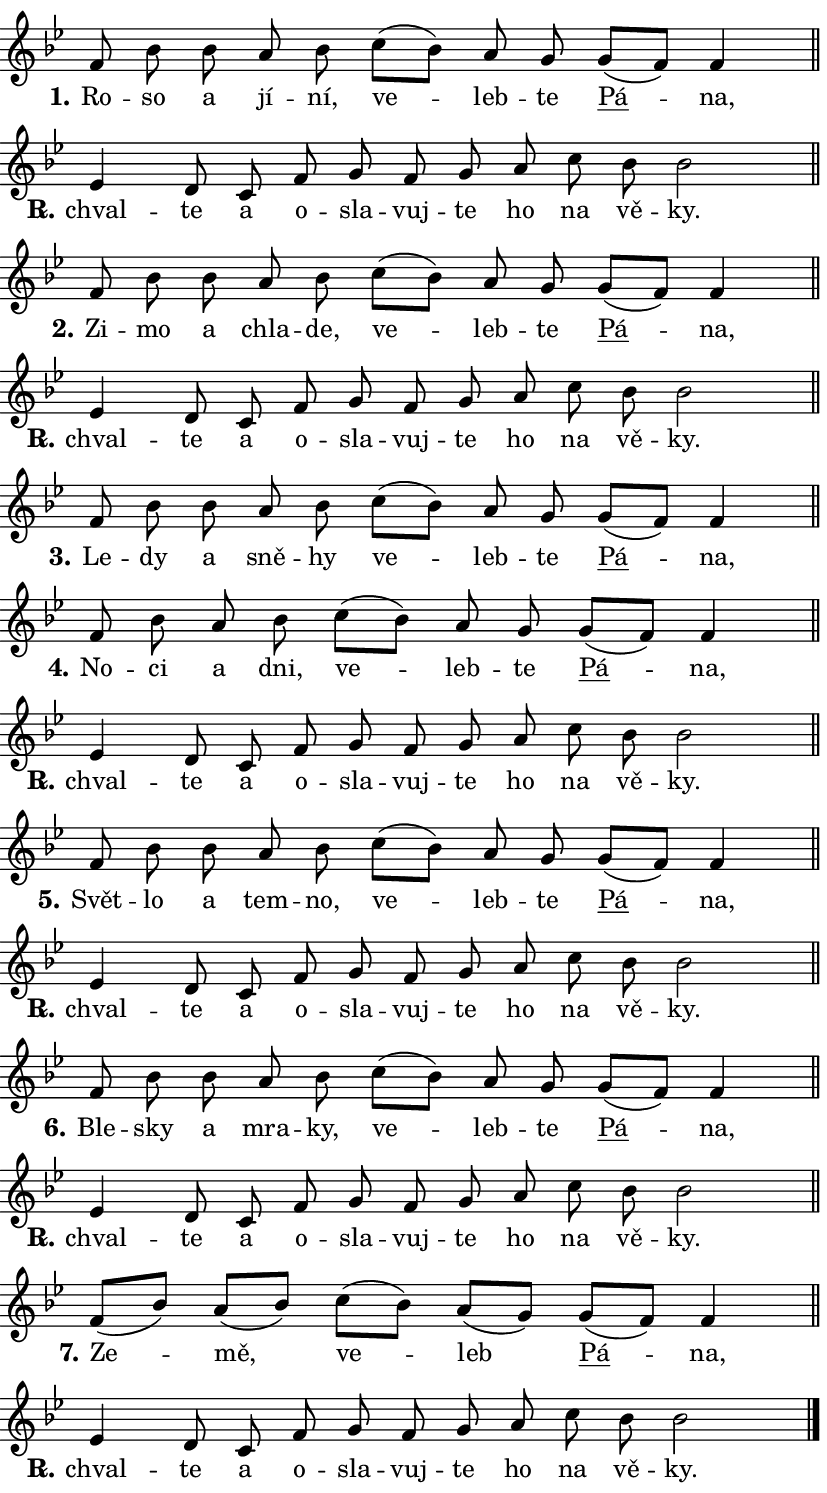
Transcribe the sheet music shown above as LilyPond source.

\version "2.24.0"
\header { tagline = "" }
\paper {
  indent = 0\cm
  top-margin = 0\cm
  right-margin = 0.13\cm % to fit lyric hyphens
  bottom-margin = 0\cm
  left-margin = 0\cm
  paper-width = 14\cm
  page-breaking = #ly:one-page-breaking
  system-system-spacing.basic-distance = #11
  score-system-spacing.basic-distance = #11
  ragged-last = ##f
}


%% Author: Thomas Morley
%% https://lists.gnu.org/archive/html/lilypond-user/2020-05/msg00002.html
#(define (line-position grob)
"Returns position of @var[grob} in current system:
   @code{'start}, if at first time-step
   @code{'end}, if at last time-step
   @code{'middle} otherwise
"
  (let* ((col (ly:item-get-column grob))
         (ln (ly:grob-object col 'left-neighbor))
         (rn (ly:grob-object col 'right-neighbor))
         (col-to-check-left (if (ly:grob? ln) ln col))
         (col-to-check-right (if (ly:grob? rn) rn col))
         (break-dir-left
           (and
             (ly:grob-property col-to-check-left 'non-musical #f)
             (ly:item-break-dir col-to-check-left)))
         (break-dir-right
           (and
             (ly:grob-property col-to-check-right 'non-musical #f)
             (ly:item-break-dir col-to-check-right))))
        (cond ((eqv? 1 break-dir-left) 'start)
              ((eqv? -1 break-dir-right) 'end)
              (else 'middle))))

#(define (tranparent-at-line-position vctor)
  (lambda (grob)
  "Relying on @code{line-position} select the relevant enry from @var{vctor}.
Used to determine transparency,"
    (case (line-position grob)
      ((end) (not (vector-ref vctor 0)))
      ((middle) (not (vector-ref vctor 1)))
      ((start) (not (vector-ref vctor 2))))))

noteHeadBreakVisibility =
#(define-music-function (break-visibility)(vector?)
"Makes @code{NoteHead}s transparent relying on @var{break-visibility}"
#{
  \override NoteHead.transparent =
    #(tranparent-at-line-position break-visibility)
#})

#(define delete-ledgers-for-transparent-note-heads
  (lambda (grob)
    "Reads whether a @code{NoteHead} is transparent.
If so this @code{NoteHead} is removed from @code{'note-heads} from
@var{grob}, which is supposed to be @code{LedgerLineSpanner}.
As a result ledgers are not printed for this @code{NoteHead}"
    (let* ((nhds-array (ly:grob-object grob 'note-heads))
           (nhds-list
             (if (ly:grob-array? nhds-array)
                 (ly:grob-array->list nhds-array)
                 '()))
           ;; Relies on the transparent-property being done before
           ;; Staff.LedgerLineSpanner.after-line-breaking is executed.
           ;; This is fragile ...
           (to-keep
             (remove
               (lambda (nhd)
                 (ly:grob-property nhd 'transparent #f))
               nhds-list)))
      ;; TODO find a better method to iterate over grob-arrays, similiar
      ;; to filter/remove etc for lists
      ;; For now rebuilt from scratch
      (set! (ly:grob-object grob 'note-heads)  '())
      (for-each
        (lambda (nhd)
          (ly:pointer-group-interface::add-grob grob 'note-heads nhd))
        to-keep))))

squashNotes = {
  \override NoteHead.X-extent = #'(-0.2 . 0.2)
  \override NoteHead.Y-extent = #'(-0.75 . 0)
  \override NoteHead.stencil =
    #(lambda (grob)
       (let ((pos (ly:grob-property grob 'staff-position)))
         (begin
           (if (< pos -7) (display "ERROR: Lower brevis then expected\n") (display ""))
           (if (<= pos -6) ly:text-interface::print ly:note-head::print))))
}
unSquashNotes = {
  \revert NoteHead.X-extent
  \revert NoteHead.Y-extent
  \revert NoteHead.stencil
}

hideNotes = \noteHeadBreakVisibility #begin-of-line-visible
unHideNotes = \noteHeadBreakVisibility #all-visible

% work-around for resetting accidentals
% https://lilypond.org/doc/v2.23/Documentation/notation/displaying-rhythms#unmetered-music
cadenzaMeasure = {
  \cadenzaOff
  \partial 1024 s1024
  \cadenzaOn
}

#(define-markup-command (accent layout props text) (markup?)
  "Underline accented syllable"
  (interpret-markup layout props
    #{\markup \override #'(offset . 4.3) \underline { #text }#}))

responsum = \markup \concat {
  "R" \hspace #-1.05 \path #0.1 #'((moveto 0 0.07) (lineto 0.9 0.8)) \hspace #0.05 "."
}

spaceSize = #0.6828661417322834 % exact space size for TeX Gyre Schola

\layout {
  \context {
    \Staff
    \remove "Time_signature_engraver"
    \override LedgerLineSpanner.after-line-breaking = #delete-ledgers-for-transparent-note-heads
  }
  \context {
    \Lyrics {
      \override LyricSpace.minimum-distance = \spaceSize
      \override LyricText.font-name = #"TeX Gyre Schola"
      \override LyricText.font-size = 1
      \override StanzaNumber.font-name = #"TeX Gyre Schola Bold"
      \override StanzaNumber.font-size = 1
    }
  }
  \context {
    \Score 
    \override NoteHead.text =
      #(lambda (grob) 
        (let ((pos (ly:grob-property grob 'staff-position)))
          #{\markup {
            \combine
              \halign #-0.55 \raise #(if (= pos -6) 0 0.5) \override #'(thickness . 2) \draw-line #'(3.2 . 0)
              \musicglyph "noteheads.sM1"
          }#}))
  }
}

% magnetic-lyrics.ily
%
%   written by
%     Jean Abou Samra <jean@abou-samra.fr>
%     Werner Lemberg <wl@gnu.org>
%
%   adapted by
%     Jiri Hon <jiri.hon@gmail.com>
%
% Version 2022-Apr-15

% https://www.mail-archive.com/lilypond-user@gnu.org/msg149350.html

#(define (Left_hyphen_pointer_engraver context)
   "Collect syllable-hyphen-syllable occurrences in lyrics and store
them in properties.  This engraver only looks to the left.  For
example, if the lyrics input is @code{foo -- bar}, it does the
following.

@itemize @bullet
@item
Set the @code{text} property of the @code{LyricHyphen} grob between
@q{foo} and @q{bar} to @code{foo}.

@item
Set the @code{left-hyphen} property of the @code{LyricText} grob with
text @q{foo} to the @code{LyricHyphen} grob between @q{foo} and
@q{bar}.
@end itemize

Use this auxiliary engraver in combination with the
@code{lyric-@/text::@/apply-@/magnetic-@/offset!} hook."
   (let ((hyphen #f)
         (text #f))
     (make-engraver
      (acknowledgers
       ((lyric-syllable-interface engraver grob source-engraver)
        (set! text grob)))
      (end-acknowledgers
       ((lyric-hyphen-interface engraver grob source-engraver)
        ;(when (not (grob::has-interface grob 'lyric-space-interface))
          (set! hyphen grob)));)
      ((stop-translation-timestep engraver)
       (when (and text hyphen)
         (ly:grob-set-object! text 'left-hyphen hyphen))
       (set! text #f)
       (set! hyphen #f)))))

#(define (lyric-text::apply-magnetic-offset! grob)
   "If the space between two syllables is less than the value in
property @code{LyricText@/.details@/.squash-threshold}, move the right
syllable to the left so that it gets concatenated with the left
syllable.

Use this function as a hook for
@code{LyricText@/.after-@/line-@/breaking} if the
@code{Left_@/hyphen_@/pointer_@/engraver} is active."
   (let ((hyphen (ly:grob-object grob 'left-hyphen #f)))
     (when hyphen
       (let ((left-text (ly:spanner-bound hyphen LEFT)))
         (when (grob::has-interface left-text 'lyric-syllable-interface)
           (let* ((common (ly:grob-common-refpoint grob left-text X))
                  (this-x-ext (ly:grob-extent grob common X))
                  (left-x-ext
                   (begin
                     ;; Trigger magnetism for left-text.
                     (ly:grob-property left-text 'after-line-breaking)
                     (ly:grob-extent left-text common X)))
                  ;; `delta` is the gap width between two syllables.
                  (delta (- (interval-start this-x-ext)
                            (interval-end left-x-ext)))
                  (details (ly:grob-property grob 'details))
                  (threshold (assoc-get 'squash-threshold details 0.2)))
             (when (< delta threshold)
               (let* (;; We have to manipulate the input text so that
                      ;; ligatures crossing syllable boundaries are not
                      ;; disabled.  For languages based on the Latin
                      ;; script this is essentially a beautification.
                      ;; However, for non-Western scripts it can be a
                      ;; necessity.
                      (lt (ly:grob-property left-text 'text))
                      (rt (ly:grob-property grob 'text))
                      (is-space (grob::has-interface hyphen 'lyric-space-interface))
                      (space (if is-space " " ""))
                      (extra-delta (if is-space spaceSize 0))
                      ;; Append new syllable.
                      (ltrt-space (if (and (string? lt) (string? rt))
                                (string-append lt space rt)
                                (make-concat-markup (list lt space rt))))
                      ;; Right-align `ltrt` to the right side.
                      (ltrt-space-markup (grob-interpret-markup
                               grob
                               (make-translate-markup
                                (cons (interval-length this-x-ext) 0)
                                (make-right-align-markup ltrt-space)))))
                 (begin
                   ;; Don't print `left-text`.
                   (ly:grob-set-property! left-text 'stencil #f)
                   ;; Set text and stencil (which holds all collected
                   ;; syllables so far) and shift it to the left.
                   (ly:grob-set-property! grob 'text ltrt-space)
                   (ly:grob-set-property! grob 'stencil ltrt-space-markup)
                   (ly:grob-translate-axis! grob (- (- delta extra-delta)) X))))))))))


#(define (lyric-hyphen::displace-bounds-first grob)
   ;; Make very sure this callback isn't triggered too early.
   (let ((left (ly:spanner-bound grob LEFT))
         (right (ly:spanner-bound grob RIGHT)))
     (ly:grob-property left 'after-line-breaking)
     (ly:grob-property right 'after-line-breaking)
     (ly:lyric-hyphen::print grob)))

squashThreshold = #0.4

\layout {
  \context {
    \Lyrics
    \consists #Left_hyphen_pointer_engraver
    \override LyricText.after-line-breaking =
      #lyric-text::apply-magnetic-offset!
    \override LyricHyphen.stencil = #lyric-hyphen::displace-bounds-first
    \override LyricText.details.squash-threshold = \squashThreshold
    \override LyricHyphen.minimum-distance = 0
    \override LyricHyphen.minimum-length = \squashThreshold
  }
}

squashText = \override LyricText.details.squash-threshold = 9999
unSquashText = \override LyricText.details.squash-threshold = \squashThreshold

leftText = \override LyricText.self-alignment-X = #LEFT
unLeftText = \revert LyricText.self-alignment-X

starOffset = #(lambda (grob) 
                (let ((x_offset (ly:self-alignment-interface::aligned-on-x-parent grob)))
                  (if (= x_offset 0) 0 (+ x_offset 1.2))))

star = #(define-music-function (syllable)(string?)
"Append star separator at the end of a syllable"
#{
  \once \override LyricText.X-offset = #starOffset
  \lyricmode { \markup {
    #syllable
    \override #'((font-name . "TeX Gyre Schola Bold")) \hspace #0.2 \lower #0.65 \larger "*"
  } }
#})

starAccent = #(define-music-function (syllable)(string?)
"Append star separator at the end of a syllable and make accent"
#{
  \once \override LyricText.X-offset = #starOffset
  \lyricmode { \markup {
    \accent #syllable
    \override #'((font-name . "TeX Gyre Schola Bold")) \hspace #0.2 \lower #0.65 \larger "*"
  } }
#})

breath = #(define-music-function (syllable)(string?)
"Append breathing indicator at the end of a syllable"
#{
  \lyricmode { \markup { #syllable "+" } }
#})

optionalBreath = #(define-music-function (syllable)(string?)
"Append optional breathing indicator at the end of a syllable"
#{
  \lyricmode { \markup { #syllable "(+)" } }
#})


\score {
    <<
        \new Voice = "melody" { \cadenzaOn \key bes \major \relative { f'8 bes \bar "" bes a8 bes \bar "" c[( bes)] \bar "" a g \bar "" \bar "" g[( f)] f4 \cadenzaMeasure \bar "||" \break } }
        \new Lyrics \lyricsto "melody" { \lyricmode { \set stanza = "1."
Ro -- so a jí -- ní, ve -- leb -- te \markup \accent Pá -- na, } }
    >>
    \layout {}
}

\score {
    <<
        \new Voice = "melody" { \cadenzaOn \key bes \major \relative { es'4 d8 c \bar "" f g f \bar "" g a \bar "" c bes bes2 \cadenzaMeasure \bar "||" \break } }
        \new Lyrics \lyricsto "melody" { \lyricmode { \set stanza = \responsum
chval -- te a o -- sla -- vuj -- te ho na vě -- ky. } }
    >>
    \layout {}
}

\score {
    <<
        \new Voice = "melody" { \cadenzaOn \key bes \major \relative { f'8 bes \bar "" bes a8 bes \bar "" c[( bes)] \bar "" a g \bar "" \bar "" g[( f)] f4 \cadenzaMeasure \bar "||" \break } }
        \new Lyrics \lyricsto "melody" { \lyricmode { \set stanza = "2."
Zi -- mo a chla -- de, ve -- leb -- te \markup \accent Pá -- na, } }
    >>
    \layout {}
}

\score {
    <<
        \new Voice = "melody" { \cadenzaOn \key bes \major \relative { es'4 d8 c \bar "" f g f \bar "" g a \bar "" c bes bes2 \cadenzaMeasure \bar "||" \break } }
        \new Lyrics \lyricsto "melody" { \lyricmode { \set stanza = \responsum
chval -- te a o -- sla -- vuj -- te ho na vě -- ky. } }
    >>
    \layout {}
}

\score {
    <<
        \new Voice = "melody" { \cadenzaOn \key bes \major \relative { f'8 bes \bar "" bes a8 bes \bar "" c[( bes)] \bar "" a g \bar "" \bar "" g[( f)] f4 \cadenzaMeasure \bar "||" \break } }
        \new Lyrics \lyricsto "melody" { \lyricmode { \set stanza = "3."
Le -- dy a sně -- hy ve -- leb -- te \markup \accent Pá -- na, } }
    >>
    \layout {}
}

\score {
    <<
        \new Voice = "melody" { \cadenzaOn \key bes \major \relative { f'8 bes8 a8 bes \bar "" c[( bes)] \bar "" a g \bar "" \bar "" g[( f)] f4 \cadenzaMeasure \bar "||" \break } }
        \new Lyrics \lyricsto "melody" { \lyricmode { \set stanza = "4."
No -- ci a dni, ve -- leb -- te \markup \accent Pá -- na, } }
    >>
    \layout {}
}

\score {
    <<
        \new Voice = "melody" { \cadenzaOn \key bes \major \relative { es'4 d8 c \bar "" f g f \bar "" g a \bar "" c bes bes2 \cadenzaMeasure \bar "||" \break } }
        \new Lyrics \lyricsto "melody" { \lyricmode { \set stanza = \responsum
chval -- te a o -- sla -- vuj -- te ho na vě -- ky. } }
    >>
    \layout {}
}

\score {
    <<
        \new Voice = "melody" { \cadenzaOn \key bes \major \relative { f'8 bes \bar "" bes a8 bes \bar "" c[( bes)] \bar "" a g \bar "" \bar "" g[( f)] f4 \cadenzaMeasure \bar "||" \break } }
        \new Lyrics \lyricsto "melody" { \lyricmode { \set stanza = "5."
Svět -- lo a tem -- no, ve -- leb -- te \markup \accent Pá -- na, } }
    >>
    \layout {}
}

\score {
    <<
        \new Voice = "melody" { \cadenzaOn \key bes \major \relative { es'4 d8 c \bar "" f g f \bar "" g a \bar "" c bes bes2 \cadenzaMeasure \bar "||" \break } }
        \new Lyrics \lyricsto "melody" { \lyricmode { \set stanza = \responsum
chval -- te a o -- sla -- vuj -- te ho na vě -- ky. } }
    >>
    \layout {}
}

\score {
    <<
        \new Voice = "melody" { \cadenzaOn \key bes \major \relative { f'8 bes \bar "" bes a8 bes \bar "" c[( bes)] \bar "" a g \bar "" \bar "" g[( f)] f4 \cadenzaMeasure \bar "||" \break } }
        \new Lyrics \lyricsto "melody" { \lyricmode { \set stanza = "6."
Ble -- sky a mra -- ky, ve -- leb -- te \markup \accent Pá -- na, } }
    >>
    \layout {}
}

\score {
    <<
        \new Voice = "melody" { \cadenzaOn \key bes \major \relative { es'4 d8 c \bar "" f g f \bar "" g a \bar "" c bes bes2 \cadenzaMeasure \bar "||" \break } }
        \new Lyrics \lyricsto "melody" { \lyricmode { \set stanza = \responsum
chval -- te a o -- sla -- vuj -- te ho na vě -- ky. } }
    >>
    \layout {}
}

\score {
    <<
        \new Voice = "melody" { \cadenzaOn \key bes \major \relative { f'8[( bes8)] a8[( bes)] \bar "" c[( bes)] \bar "" a[( g)] \bar "" \bar "" g[( f)] f4 \cadenzaMeasure \bar "||" \break } }
        \new Lyrics \lyricsto "melody" { \lyricmode { \set stanza = "7."
Ze -- mě, ve -- leb \markup \accent Pá -- na, } }
    >>
    \layout {}
}

\score {
    <<
        \new Voice = "melody" { \cadenzaOn \key bes \major \relative { es'4 d8 c \bar "" f g f \bar "" g a \bar "" c bes bes2 \cadenzaMeasure \bar "||" \break } \bar "|." }
        \new Lyrics \lyricsto "melody" { \lyricmode { \set stanza = \responsum
chval -- te a o -- sla -- vuj -- te ho na vě -- ky. } }
    >>
    \layout {}
}
